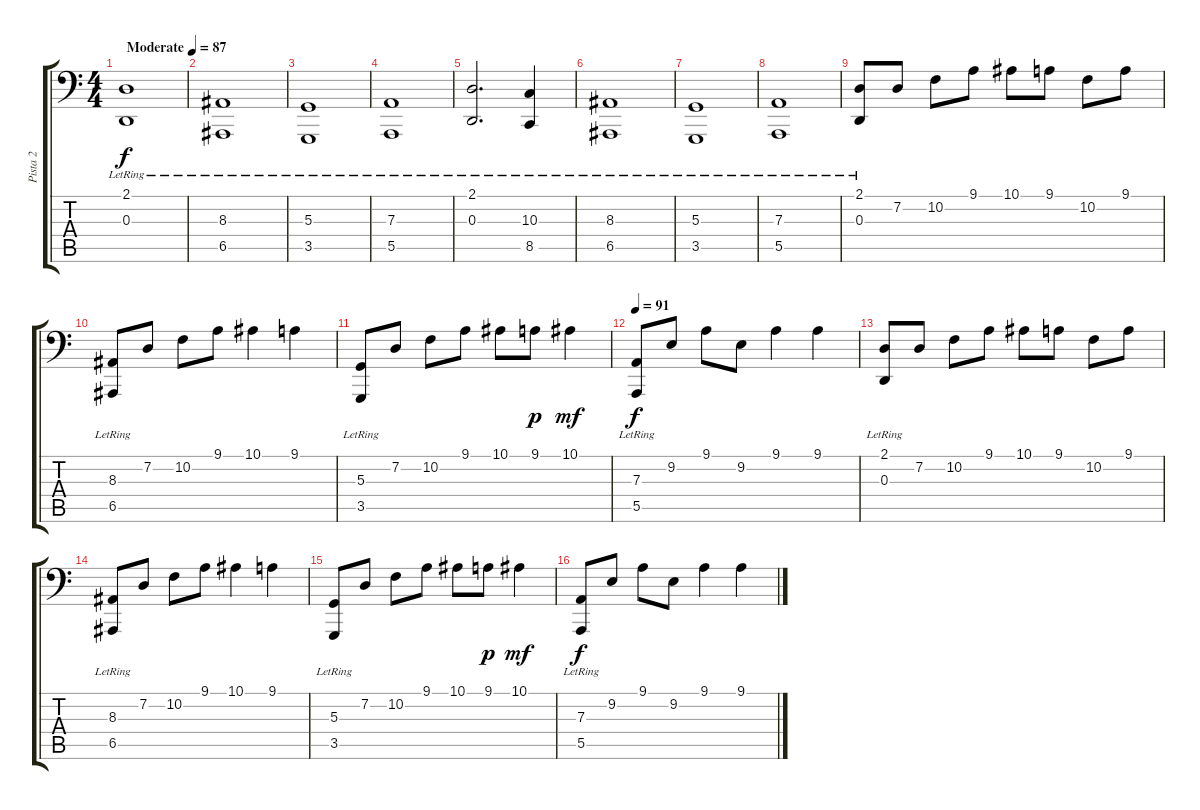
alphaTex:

\track ("Pista 2" "Pista 2") {instrument acousticgrandpiano}
\staff {score tabs}
\tuning (C3 G2 D2 A1 E1 B0) {hide}
\ts (4 4)
\tempo (87 "Moderate")
\clef f4
\ks c
(2.1 0.3{lr}).1{dy f instrument acousticgrandpiano} |
(8.3 6.5{lr}).1 |
(5.3 3.5{lr}).1 |
(7.3 5.5{lr}).1 |
(2.1 0.3{lr}).2{d} (10.3 8.5{lr}).4 |
(8.3 6.5{lr}).1 |
(5.3 3.5{lr}).1 |
(7.3 5.5{lr}).1 |
(2.1{lr} 0.3{lr}).8 7.2.8 10.2.8 9.1.8 10.1.8 9.1.8 10.2.8 9.1.8 |
(8.3{lr} 6.5{lr}).8 7.2.8 10.2.8 9.1.8 10.1.4 9.1.4 |
(5.3{lr} 3.5{lr}).8 7.2.8 10.2.8 9.1.8 10.1.8 9.1.8{dy p} 10.1.4{dy mf} |
\tempo 91
(7.3{lr} 5.5{lr}).8{dy f} 9.2.8 9.1.8 9.2.8 9.1.4 9.1.4 |
(2.1{lr} 0.3{lr}).8 7.2.8 10.2.8 9.1.8 10.1.8 9.1.8 10.2.8 9.1.8 |
(8.3{lr} 6.5{lr}).8 7.2.8 10.2.8 9.1.8 10.1.4 9.1.4 |
(5.3{lr} 3.5{lr}).8 7.2.8 10.2.8 9.1.8 10.1.8 9.1.8{dy p} 10.1.4{dy mf} |
(7.3{lr} 5.5{lr}).8{dy f} 9.2.8 9.1.8 9.2.8 9.1.4 9.1.4
